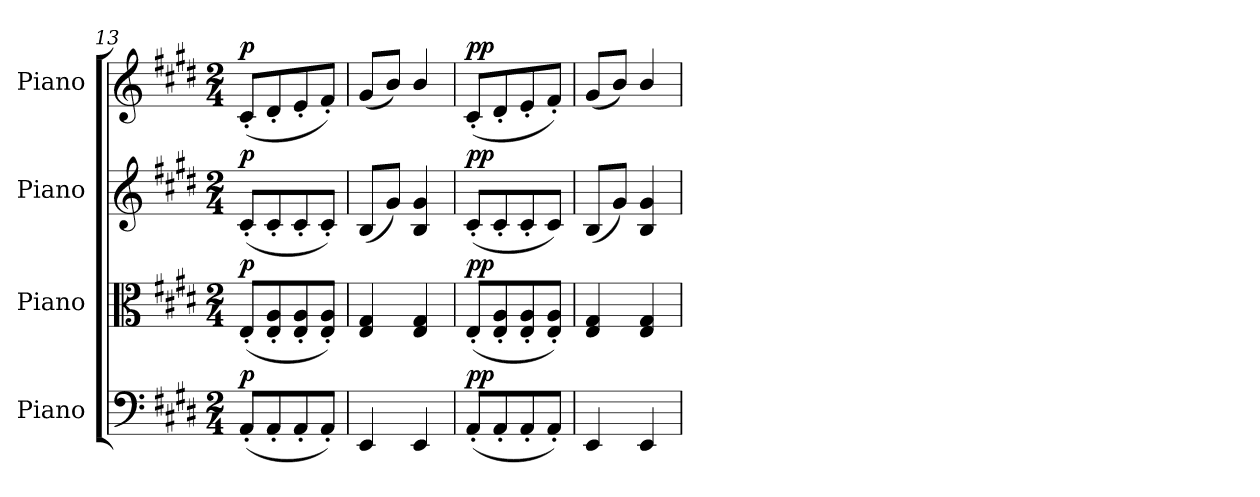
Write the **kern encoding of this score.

**kern	**dynam	**kern	**dynam	**kern	**dynam	**kern	**dynam
*part4	*part4	*part3	*part3	*part2	*part2	*part1	*part1
*staff4	*staff4	*staff3	*staff3	*staff2	*staff2	*staff1	*staff1
*I"Piano	*	*I"Piano	*	*I"Piano	*	*I"Piano	*
*I'Pno	*	*I'Pno	*	*I'Pno	*	*I'Pno	*
*clefF4	*	*clefC3	*	*clefG2	*	*clefG2	*
*k[f#c#g#d#]	*	*k[f#c#g#d#]	*	*k[f#c#g#d#]	*	*k[f#c#g#d#]	*
*M2/4	*	*M2/4	*	*M2/4	*	*M2/4	*
=13	=13	=13	=13	=13	=13	=13	=13
!	!LO:DY:a	!	!LO:DY:a	!	!LO:DY:a	!	!LO:DY:a
(8AA'/L	p	(8E'/L	p	(8c#'/L	p	(8c#'/L	p
8AA'/	.	8E/' 8A/'	.	8c#'/	.	8d#'/	.
8AA'/	.	8E/' 8A/'	.	8c#'/	.	8e'/	.
8AA'/J)	.	8E/' 8A/'J)	.	8c#'/J)	.	8f#'/J)	.
=14	=14	=14	=14	=14	=14	=14	=14
4EE/	.	4E/ 4G#/	.	(8B/L	.	(8g#/L	.
.	.	.	.	8g#/J)	.	8b/J)	.
4EE/	.	4E/ 4G#/	.	4B/ 4g#/	.	4b/	.
=15	=15	=15	=15	=15	=15	=15	=15
!	!LO:DY:a	!	!LO:DY:a	!	!LO:DY:a	!	!LO:DY:a
(8AA'/L	pp	(8E'/L	pp	(8c#'/L	pp	(8c#'/L	pp
8AA'/	.	8E/' 8A/'	.	8c#'/	.	8d#'/	.
8AA'/	.	8E/' 8A/'	.	8c#'/	.	8e'/	.
8AA'/J)	.	8E/' 8A/'J)	.	8c#/J)	.	8f#'/J)	.
=16	=16	=16	=16	=16	=16	=16	=16
4EE/	.	4E/ 4G#/	.	(8B/L	.	(8g#/L	.
.	.	.	.	8g#/J)	.	8b/J)	.
4EE/	.	4E/ 4G#/	.	4B/ 4g#/	.	4b/	.
=	=	=	=	=	=	=	=
*-	*-	*-	*-	*-	*-	*-	*-
